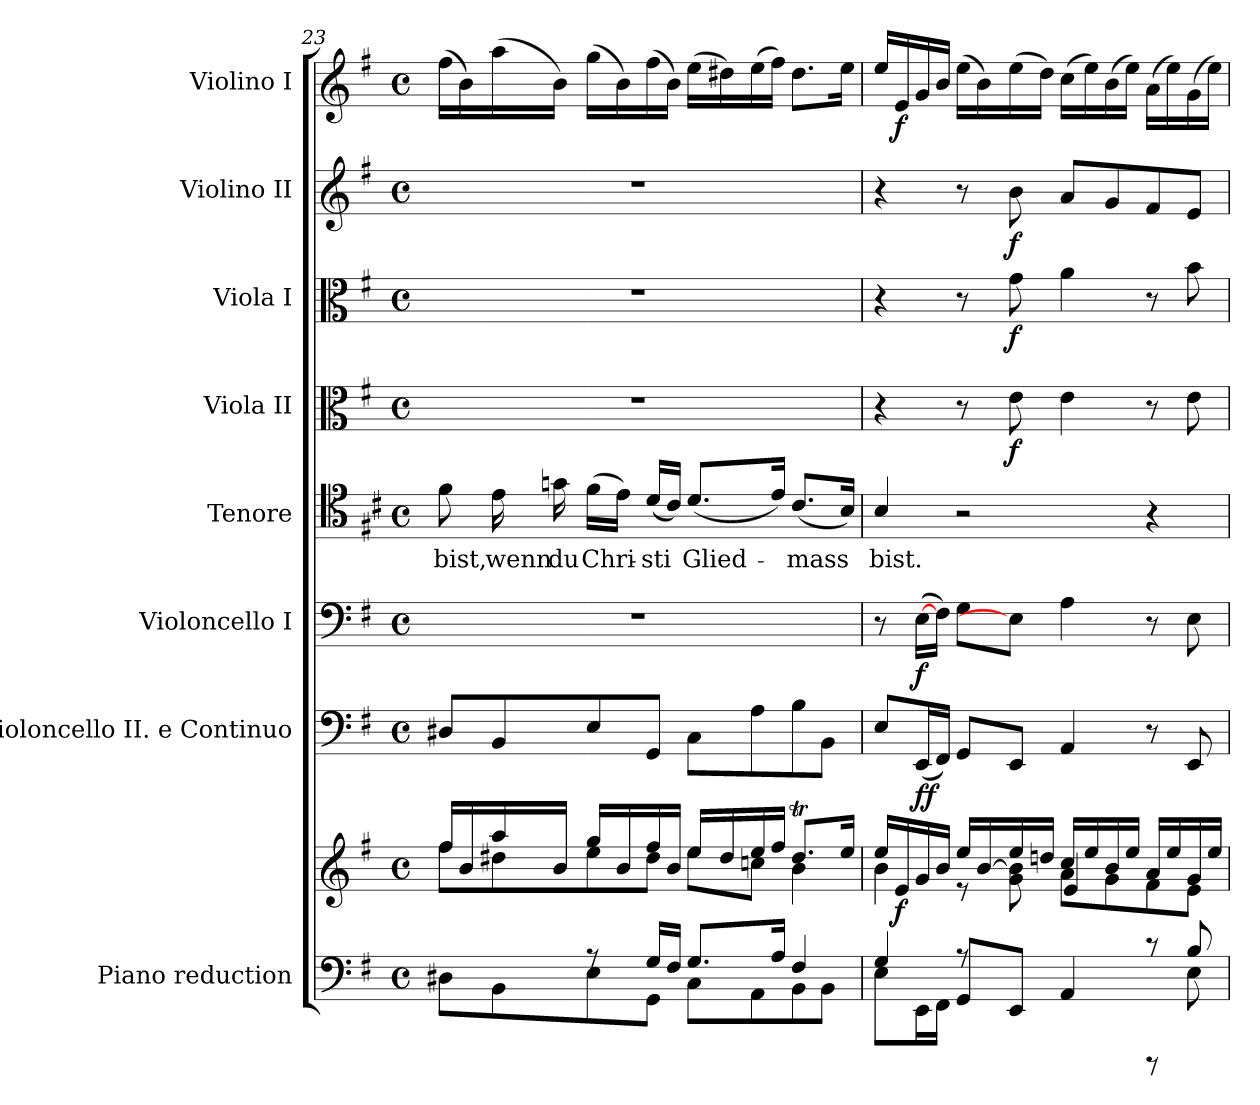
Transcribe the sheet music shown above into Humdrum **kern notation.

**kern	**kern	**dynam	**kern	**dynam	**kern	**dynam	**kern	**text	**kern	**dynam	**kern	**dynam	**kern	**dynam	**kern	**dynam
*part8	*part8	*part8	*part7	*part7	*part6	*part6	*part5	*part5	*part4	*part4	*part3	*part3	*part2	*part2	*part1	*part1
*staff9	*staff8	*staff8/9	*staff7	*staff7	*staff6	*staff6	*staff5	*staff5	*staff4	*staff4	*staff3	*staff3	*staff2	*staff2	*staff1	*staff1
*I"Piano reduction	*	*	*I"Violoncello II.  e Continuo	*	*I"Violoncello I	*	*I"Tenore	*	*I"Viola II	*	*I"Viola I	*	*I"Violino II	*	*I"Violino I	*
*I'Pno	*	*	*	*	*	*	*	*	*	*	*I'Vla	*	*I'Vln	*	*I'Vln	*
*clefF4	*clefG2	*	*clefF4	*	*clefF4	*	*clefC4	*	*clefC3	*	*clefC3	*	*clefG2	*	*clefG2	*
*	*	*	*ITrd7c12	*	*	*	*ITrd4c7	*	*	*	*	*	*	*	*	*
*k[f#]	*k[f#]	*	*k[f#]	*	*k[f#]	*	*k[f#]	*	*k[f#]	*	*k[f#]	*	*k[f#]	*	*k[f#]	*
*G:	*G:	*	*G:	*	*G:	*	*G:	*	*G:	*	*G:	*	*G:	*	*G:	*
*M4/4	*M4/4	*	*M4/4	*	*M4/4	*	*M4/4	*	*M4/4	*	*M4/4	*	*M4/4	*	*M4/4	*
*met(c)	*met(c)	*	*met(c)	*	*met(c)	*	*met(c)	*	*met(c)	*	*met(c)	*	*met(c)	*	*met(c)	*
=23	=23	=23	=23	=23	=23	=23	=23	=23	=23	=23	=23	=23	=23	=23	=23	=23
*^	*^	*	*	*	*	*	*	*	*	*	*	*	*	*	*	*
!	!	!	!	!	!	!	!	!	!	!LO:LY:b	!	!	!	!	!	!	!	!
4ryy	8D#X\L	16ff#/LL	8ff#\L	.	8DD#X/L	.	1r	.	8B\	bist,	1r	.	1r	.	1r	.	(>16ff#\LL	.
.	.	16b/	.	.	.	.	.	.	.	.	.	.	.	.	.	.	16b\)	.
!	!	!	!	!	!	!	!	!	!	!LO:LY:b	!	!	!	!	!	!	!	!
.	8BB\	16aa/	8dd#X\	.	8BBB/	.	.	.	16A\	wenn	.	.	.	.	.	.	(>16aa\	.
!	!	!	!	!	!	!	!	!	!	!LO:LY:b	!	!	!	!	!	!	!	!
.	.	16b/JJ	.	.	.	.	.	.	16cni\	du	.	.	.	.	.	.	16b\JJ)	.
!	!	!	!	!	!	!	!	!	!	!LO:LY:b	!	!	!	!	!	!	!	!
8rA	8E\	16gg/LL	8ee\	.	8EE/	.	.	.	(>16B\LL	Chri-	.	.	.	.	.	.	(>16gg\LL	.
.	.	16b/	.	.	.	.	.	.	16A\JJ)	.	.	.	.	.	.	.	16b\)	.
!	!	!	!	!	!	!	!	!	!	!LO:LY:b	!	!	!	!	!	!	!	!
16G/LL	8GG\J	16ff#/	8dd#\J	.	8GGG/J	.	.	.	(<16G/LL	sti	.	.	.	.	.	.	(>16ff#\	.
16F#/JJ	.	16b/JJ	.	.	.	.	.	.	16F#/JJ)	.	.	.	.	.	.	.	16b\JJ)	.
!	!	!	!	!	!	!	!	!	!	!LO:LY:b	!	!	!	!	!	!	!	!
8.G/L	8C\L	16ee/LL	8ee\L	.	8CC\L	.	.	.	(<8.G/L	Glied-	.	.	.	.	.	.	(>16ee\LL	.
.	.	16dd#/	.	.	.	.	.	.	.	.	.	.	.	.	.	.	16dd#X\)	.
.	8AA\	16ee/	8ccn\J	.	8AA\	.	.	.	.	.	.	.	.	.	.	.	(>16ee\	.
16A/Jk	.	16ff#/JJ	.	.	.	.	.	.	16A/Jk)	.	.	.	.	.	.	.	16ff#\JJ)	.
!	!	!	!	!	!	!	!	!	!	!LO:LY:b	!	!	!	!	!	!	!	!
4F#/	8BB\	8.dd#t/L	4b\	.	8BB\	.	.	.	(<8.F#/L	mass	.	.	.	.	.	.	8.dd#\L	.
.	8BB\J	.	.	.	8BBB\J	.	.	.	.	.	.	.	.	.	.	.	.	.
.	.	16ee/Jk	.	.	.	.	.	.	16E/Jk)	.	.	.	.	.	.	.	16ee\Jk	.
=24	=24	=24	=24	=24	=24	=24	=24	=24	=24	=24	=24	=24	=24	=24	=24	=24	=24	=24
*	*	*	*^	*	*	*	*	*	*	*	*	*	*	*	*	*	*	*
!	!	!	!	!	!	!	!	!	!	!	!LO:LY:b	!	!	!	!	!	!	!	!
4G/	8E\L	16ee/LL	4b\	2ryy	.	8EE/L	.	8r	.	4E/	bist.	4r	.	4r	.	4r	.	16ee/LL	.
!	!	!	!	!	!LO:DY:b	!	!	!	!	!	!	!	!	!	!	!	!	!	!LO:DY:b
.	.	16e/	.	.	f	.	.	.	.	.	.	.	.	.	.	.	.	16e/	f
!	!	!	!	!	!	!	!LO:DY:b	!	!	!	!	!	!	!	!	!	!	!	!
!	!	!	!	!	!	!	!LO:DY:n=1:b	!	!LO:DY:b	!	!	!	!	!	!	!	!	!	!
.	16EE\L	16g/	.	.	.	(<16EEE/L	f f	(>[16E\LL	f	.	.	.	.	.	.	.	.	16g/	.
.	16FF#\JJ	16b/JJ	.	.	.	16FFF#/JJ)	.	16F#\JJ)	.	.	.	.	.	.	.	.	.	16b/JJ	.
8rA	8GG/L	16ee/LL	8r	.	.	8GGG/L	.	8G\L	.	2r	.	8r	.	8r	.	8r	.	(>16ee\LL	.
.	.	[16b/	.	.	.	.	.	.	.	.	.	.	.	.	.	.	.	16b\)	.
!	!	!	!	!	!	!	!	!	!	!	!	!	!LO:DY:b	!	!LO:DY:b	!	!LO:DY:b	!	!
8ryy	8EE/J	16ee/	8g\ 8b\]	.	.	8EEE/J	.	8E\J]	.	.	.	8e\	f	8g\	f	8b\	f	(>16ee\	.
.	.	16ddn/JJ	.	.	.	.	.	.	.	.	.	.	.	.	.	.	.	16dd\JJ)	.
4ryy	4AA/	16cc/LL	8a\L	4e/	.	4AAA/	.	4A\	.	.	.	4e\	.	4a\	.	8a/L	.	(>16cc\LL	.
.	.	16ee/	.	.	.	.	.	.	.	.	.	.	.	.	.	.	.	16ee\)	.
.	.	16b/	8g\	.	.	.	.	.	.	.	.	.	.	.	.	8g/	.	(>16b\	.
.	.	16ee/JJ	.	.	.	.	.	.	.	.	.	.	.	.	.	.	.	16ee\JJ)	.
8rBBBB	8rc	16a/LL	8f#\	4ryy	.	8r	.	8r	.	4r	.	8r	.	8r	.	8f#/	.	(>16a\LL	.
.	.	16ee/	.	.	.	.	.	.	.	.	.	.	.	.	.	.	.	16ee\)	.
8B/	8E\	16g/	8e\J	.	.	8EEE/	.	8E\	.	.	.	8e\	.	8b\	.	8e/J	.	(>16g\	.
.	.	16ee/JJ	.	.	.	.	.	.	.	.	.	.	.	.	.	.	.	16ee\JJ)	.
*v	*v	*	*	*	*	*	*	*	*	*	*	*	*	*	*	*	*	*	*
*	*v	*v	*v	*	*	*	*	*	*	*	*	*	*	*	*	*	*	*
=	=	=	=	=	=	=	=	=	=	=	=	=	=	=	=	=
*-	*-	*-	*-	*-	*-	*-	*-	*-	*-	*-	*-	*-	*-	*-	*-	*-
